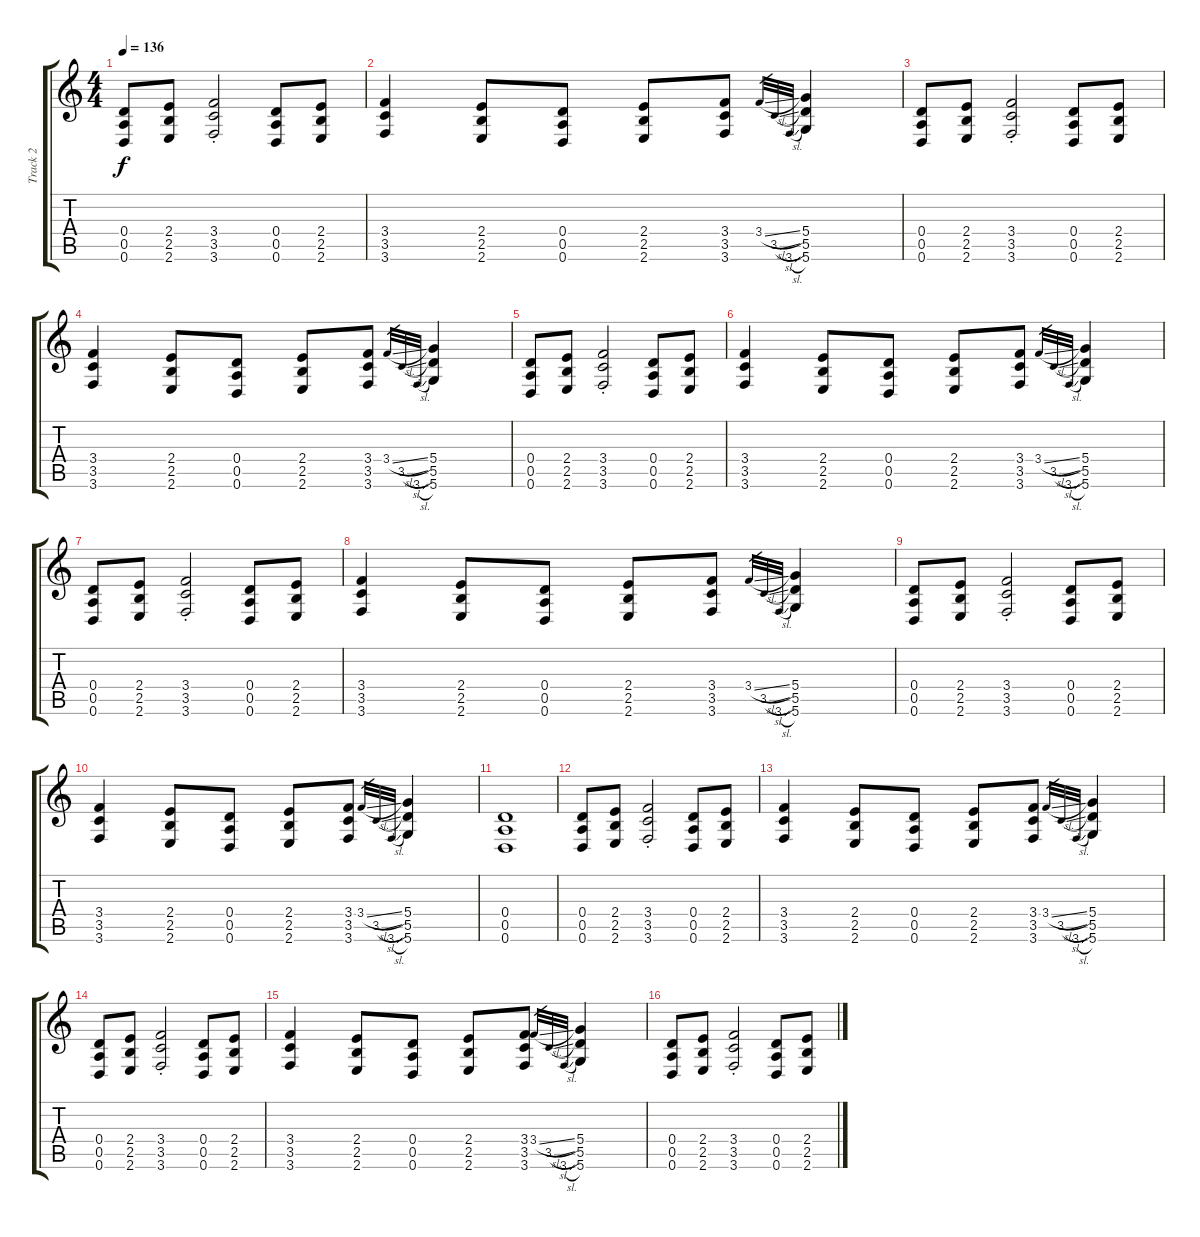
\track ("Track 2" "Track 2") {instrument overdrivenguitar}
\staff {score tabs}
\tuning (E4 B3 G3 D3 A2 D2) {hide}
\ts (4 4)
\tempo 136
\clef g2
\ks c
(0.4 0.5 0.6).8{dy f} (2.4 2.5 2.6).8 (3.4{st} 3.5 3.6).2 (0.4 0.5 0.6).8 (2.4 2.5 2.6).8 |
(3.4 3.5 3.6).4 (2.4 2.5 2.6).8 (0.4 0.5 0.6).8 (2.4 2.5 2.6).8 (3.4 3.5 3.6).8 3.4{sl}.32{gr} 3.5{sl}.32{gr} 3.6{sl}.32{gr} (5.4 5.5 5.6).4 |
(0.4 0.5 0.6).8 (2.4 2.5 2.6).8 (3.4{st} 3.5 3.6).2 (0.4 0.5 0.6).8 (2.4 2.5 2.6).8 |
(3.4 3.5 3.6).4 (2.4 2.5 2.6).8 (0.4 0.5 0.6).8 (2.4 2.5 2.6).8 (3.4 3.5 3.6).8 3.4{sl}.32{gr} 3.5{sl}.32{gr} 3.6{sl}.32{gr} (5.4 5.5 5.6).4 |
(0.4 0.5 0.6).8 (2.4 2.5 2.6).8 (3.4{st} 3.5 3.6).2 (0.4 0.5 0.6).8 (2.4 2.5 2.6).8 |
(3.4 3.5 3.6).4 (2.4 2.5 2.6).8 (0.4 0.5 0.6).8 (2.4 2.5 2.6).8 (3.4 3.5 3.6).8 3.4{sl}.32{gr} 3.5{sl}.32{gr} 3.6{sl}.32{gr} (5.4 5.5 5.6).4 |
(0.4 0.5 0.6).8 (2.4 2.5 2.6).8 (3.4{st} 3.5 3.6).2 (0.4 0.5 0.6).8 (2.4 2.5 2.6).8 |
(3.4 3.5 3.6).4 (2.4 2.5 2.6).8 (0.4 0.5 0.6).8 (2.4 2.5 2.6).8 (3.4 3.5 3.6).8 3.4{sl}.32{gr} 3.5{sl}.32{gr} 3.6{sl}.32{gr} (5.4 5.5 5.6).4 |
(0.4 0.5 0.6).8 (2.4 2.5 2.6).8 (3.4{st} 3.5 3.6).2 (0.4 0.5 0.6).8 (2.4 2.5 2.6).8 |
(3.4 3.5 3.6).4 (2.4 2.5 2.6).8 (0.4 0.5 0.6).8 (2.4 2.5 2.6).8 (3.4 3.5 3.6).8 3.4{sl}.32{gr} 3.5{sl}.32{gr} 3.6{sl}.32{gr} (5.4 5.5 5.6).4 |
(0.4 0.5 0.6).1 |
(0.4 0.5 0.6).8 (2.4 2.5 2.6).8 (3.4{st} 3.5 3.6).2 (0.4 0.5 0.6).8 (2.4 2.5 2.6).8 |
(3.4 3.5 3.6).4 (2.4 2.5 2.6).8 (0.4 0.5 0.6).8 (2.4 2.5 2.6).8 (3.4 3.5 3.6).8 3.4{sl}.32{gr} 3.5{sl}.32{gr} 3.6{sl}.32{gr} (5.4 5.5 5.6).4 |
(0.4 0.5 0.6).8 (2.4 2.5 2.6).8 (3.4{st} 3.5 3.6).2 (0.4 0.5 0.6).8 (2.4 2.5 2.6).8 |
(3.4 3.5 3.6).4 (2.4 2.5 2.6).8 (0.4 0.5 0.6).8 (2.4 2.5 2.6).8 (3.4 3.5 3.6).8 3.4{sl}.32{gr} 3.5{sl}.32{gr} 3.6{sl}.32{gr} (5.4 5.5 5.6).4 |
(0.4 0.5 0.6).8 (2.4 2.5 2.6).8 (3.4{st} 3.5 3.6).2 (0.4 0.5 0.6).8 (2.4 2.5 2.6).8
